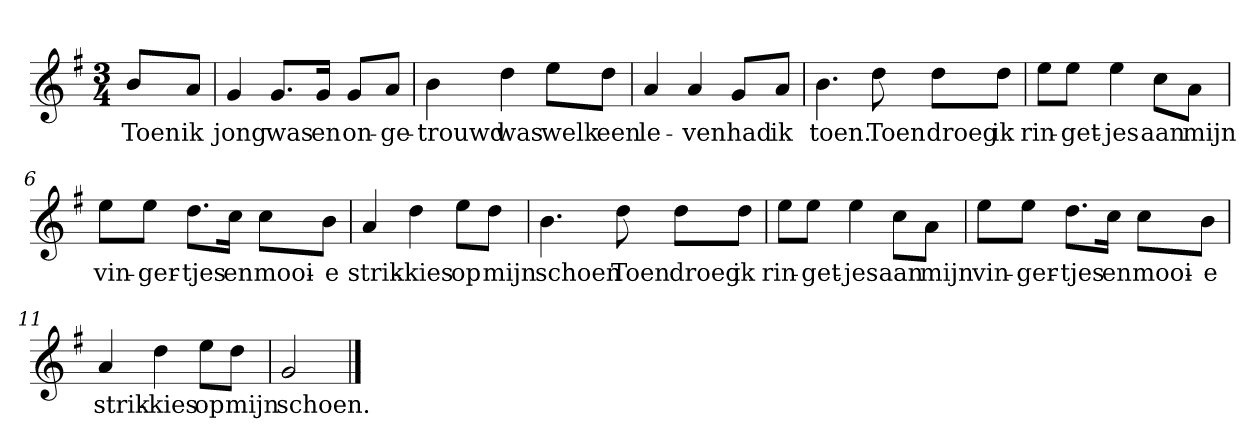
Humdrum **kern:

**kern	**text
*part1	*part1
*staff1	*staff1
*clefG2	*
*k[f#]	*
*G:	*
*M3/4	*
*MM120	*
=	=
8b/L	Toen
8a/J	ik
=1	=1
4g	jong
8.g/L	was
16g/Jk	en
8g/L	on-
8a/J	-ge-
=2	=2
4b	-trouwd
4dd	was
8ee\L	welk
8dd\J	een
=3	=3
4a	le-
4a	-ven
8g/L	had
8a/J	ik
=4	=4
4.b	toen.
8dd	Toen
8dd\L	droeg
8dd\J	ik
=5	=5
8ee\L	rin-
8ee\J	-get-
4ee	-jes
8cc\L	aan
8a\J	mijn
=6	=6
8ee\L	vin-
8ee\J	-ger-
8.dd\L	-tjes
16cc\Jk	en
8cc\L	mooi-
8b\J	-e
=7	=7
4a	strik-
4dd	-kies
8ee\L	op
8dd\J	mijn
=8	=8
4.b	schoen
8dd	Toen
8dd\L	droeg
8dd\J	ik
=9	=9
8ee\L	rin-
8ee\J	-get-
4ee	-jes
8cc\L	aan
8a\J	mijn
=10	=10
8ee\L	vin-
8ee\J	-ger-
8.dd\L	-tjes
16cc\Jk	en
8cc\L	mooi-
8b\J	-e
=11	=11
4a	strik-
4dd	-kies
8ee\L	op
8dd\J	mijn
=12	=12
2g	schoen.
==	==
*-	*-
